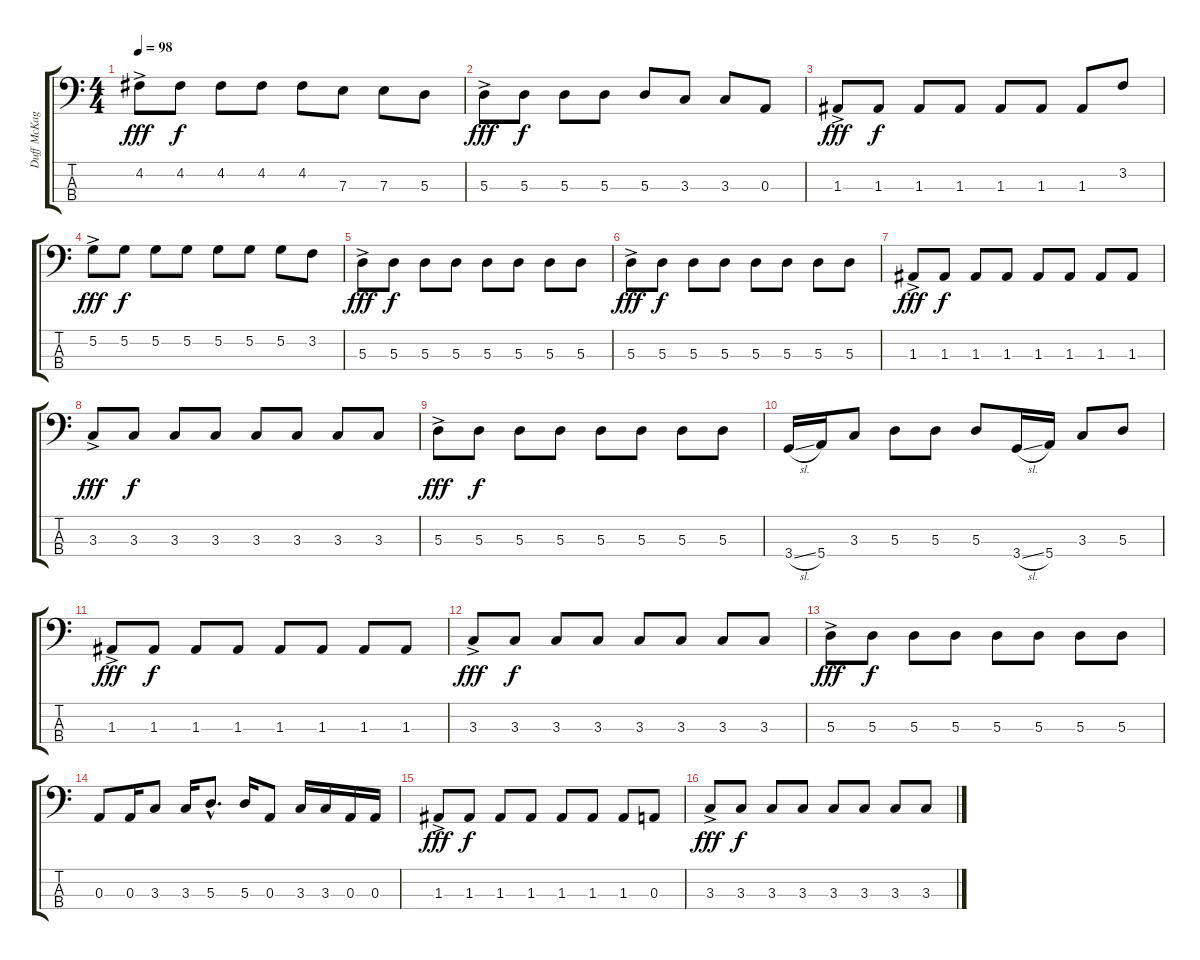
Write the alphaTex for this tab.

\track ("Duff McKagan" "Duff McKag") {instrument electricbassfinger}
\staff {score tabs}
\tuning (G2 D2 A1 E1) {hide}
\ts (4 4)
\tempo 98
\clef f4
\ks c
4.2{ac}.8{dy fff} 4.2.8{dy f} 4.2.8 4.2.8 4.2.8 7.3.8 7.3.8 5.3.8 |
5.3{ac}.8{dy fff} 5.3.8{dy f} 5.3.8 5.3.8 5.3.8 3.3.8 3.3.8 0.3.8 |
1.3{ac}.8{dy fff} 1.3.8{dy f} 1.3.8 1.3.8 1.3.8 1.3.8 1.3.8 3.2.8 |
5.2{ac}.8{dy fff} 5.2.8{dy f} 5.2.8 5.2.8 5.2.8 5.2.8 5.2.8 3.2.8 |
5.3{ac}.8{dy fff} 5.3.8{dy f} 5.3.8 5.3.8 5.3.8 5.3.8 5.3.8 5.3.8 |
5.3{ac}.8{dy fff} 5.3.8{dy f} 5.3.8 5.3.8 5.3.8 5.3.8 5.3.8 5.3.8 |
1.3{ac}.8{dy fff} 1.3.8{dy f} 1.3.8 1.3.8 1.3.8 1.3.8 1.3.8 1.3.8 |
3.3{ac}.8{dy fff} 3.3.8{dy f} 3.3.8 3.3.8 3.3.8 3.3.8 3.3.8 3.3.8 |
5.3{ac}.8{dy fff} 5.3.8{dy f} 5.3.8 5.3.8 5.3.8 5.3.8 5.3.8 5.3.8 |
3.4{sl}.16 5.4.16 3.3.8 5.3.8 5.3.8 5.3.8 3.4{sl}.16 5.4.16 3.3.8 5.3.8 |
1.3{ac}.8{dy fff} 1.3.8{dy f} 1.3.8 1.3.8 1.3.8 1.3.8 1.3.8 1.3.8 |
3.3{ac}.8{dy fff} 3.3.8{dy f} 3.3.8 3.3.8 3.3.8 3.3.8 3.3.8 3.3.8 |
5.3{ac}.8{dy fff} 5.3.8{dy f} 5.3.8 5.3.8 5.3.8 5.3.8 5.3.8 5.3.8 |
0.3.8 0.3.16 3.3.8 3.3.16 5.3{hac}.8{d} 5.3.16 0.3.8 3.3.16 3.3.16 0.3.16 0.3.16 |
1.3{ac}.8{dy fff} 1.3.8{dy f} 1.3.8 1.3.8 1.3.8 1.3.8 1.3.8 0.3.8 |
3.3{ac}.8{dy fff} 3.3.8{dy f} 3.3.8 3.3.8 3.3.8 3.3.8 3.3.8 3.3.8
